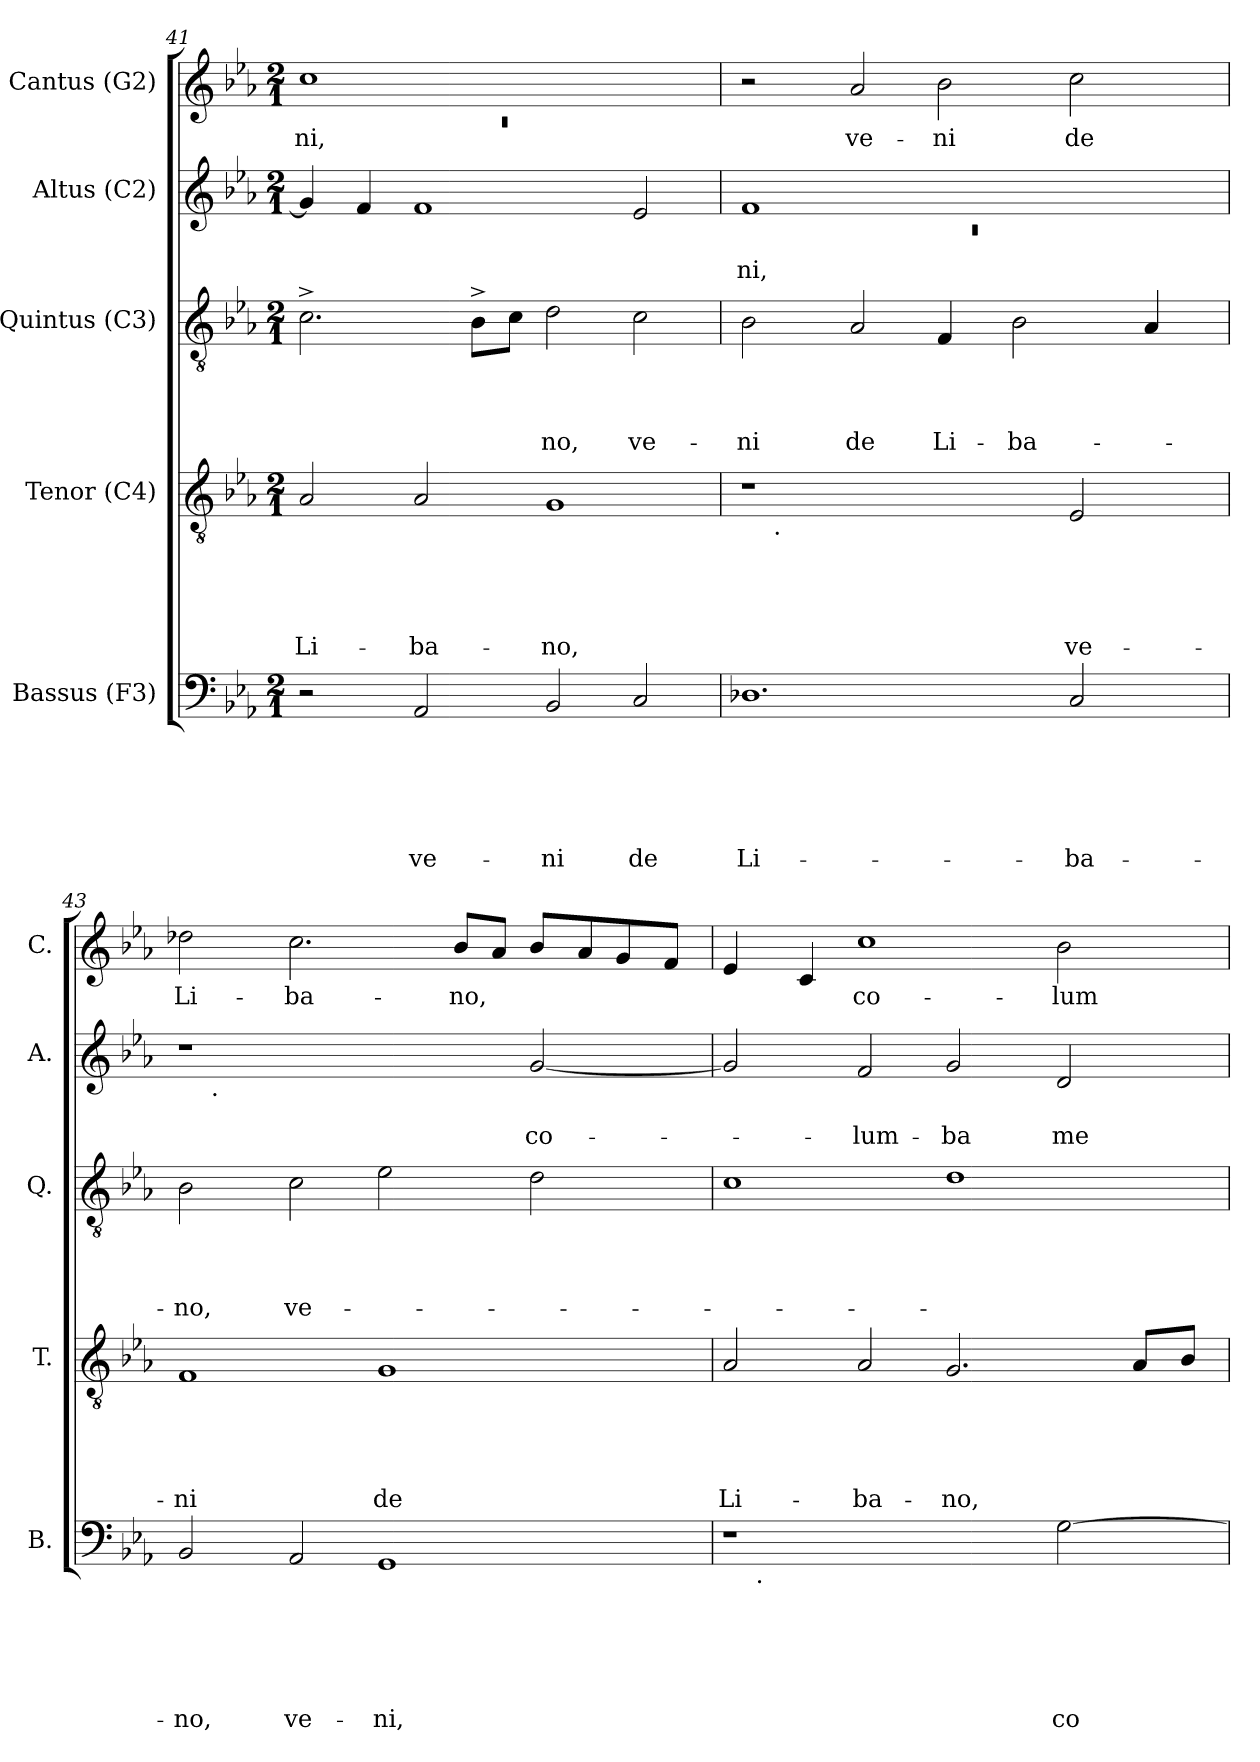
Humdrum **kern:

**kern	**text	**text	**text	**text	**text	**text	**kern	**text	**text	**text	**text	**text	**kern	**text	**text	**text	**text	**kern	**text	**text	**kern	**text
*part5	*part5	*part5	*part5	*part5	*part5	*part5	*part4	*part4	*part4	*part4	*part4	*part4	*part3	*part3	*part3	*part3	*part3	*part2	*part2	*part2	*part1	*part1
*staff5	*staff5	*staff5	*staff5	*staff5	*staff5	*staff5	*staff4	*staff4	*staff4	*staff4	*staff4	*staff4	*staff3	*staff3	*staff3	*staff3	*staff3	*staff2	*staff2	*staff2	*staff1	*staff1
*I"Bassus (F3)	*	*	*	*	*	*	*I"Tenor (C4)	*	*	*	*	*	*I"Quintus (C3)	*	*	*	*	*I"Altus (C2)	*	*	*I"Cantus (G2)	*
*I'B.	*	*	*	*	*	*	*I'T.	*	*	*	*	*	*I'Q.	*	*	*	*	*I'A.	*	*	*I'C.	*
*clefF4	*	*	*	*	*	*	*clefGv2	*	*	*	*	*	*clefGv2	*	*	*	*	*clefG2	*	*	*clefG2	*
*k[b-e-a-]	*	*	*	*	*	*	*k[b-e-a-]	*	*	*	*	*	*k[b-e-a-]	*	*	*	*	*k[b-e-a-]	*	*	*k[b-e-a-]	*
*E-:	*	*	*	*	*	*	*E-:	*	*	*	*	*	*E-:	*	*	*	*	*E-:	*	*	*E-:	*
*M2/1	*	*	*	*	*	*	*M2/1	*	*	*	*	*	*M2/1	*	*	*	*	*M2/1	*	*	*M2/1	*
=41	=41	=41	=41	=41	=41	=41	=41	=41	=41	=41	=41	=41	=41	=41	=41	=41	=41	=41	=41	=41	=41	=41
*	*	*	*	*	*	*	*	*	*	*	*	*	*	*	*	*	*	*	*	*	*^	*
!	!	!	!	!	!	!	!	!	!	!	!	!LO:LY:b	!	!	!	!	!	!	!	!	!	!LO:N:vis=1	!LO:LY:b
2r	.	.	.	.	.	.	2A-/	.	.	.	.	Li-	2.c^>\	.	.	.	.	4g/]	.	.	1cc	0rc	-ni,
.	.	.	.	.	.	.	.	.	.	.	.	.	.	.	.	.	.	4f/	.	.	.	.	.
!	!	!	!	!	!	!LO:LY:b	!	!	!	!	!	!LO:LY:b	!	!	!	!	!	!	!	!	!	!	!
2AA-/	.	.	.	.	.	ve-	2A-/	.	.	.	.	-ba-	.	.	.	.	.	1f	.	.	.	.	.
.	.	.	.	.	.	.	.	.	.	.	.	.	8B-^>\L	.	.	.	.	.	.	.	.	.	.
.	.	.	.	.	.	.	.	.	.	.	.	.	8c\J	.	.	.	.	.	.	.	.	.	.
!	!	!	!	!	!	!LO:LY:b	!	!	!	!	!	!LO:LY:b	!	!	!	!	!LO:LY:b	!	!	!	!	!	!
2BB-/	.	.	.	.	.	-ni	1G	.	.	.	.	-no,	2d\	.	.	.	-no,	.	.	.	1ryy	.	.
!	!	!	!	!	!	!LO:LY:b	!	!	!	!	!	!	!	!	!	!	!LO:LY:b	!	!	!	!	!	!
2C/	.	.	.	.	.	de	.	.	.	.	.	.	2c\	.	.	.	ve-	2e-/	.	.	.	.	.
*	*	*	*	*	*	*	*	*	*	*	*	*	*	*	*	*	*	*	*	*	*v	*v	*
=42	=42	=42	=42	=42	=42	=42	=42	=42	=42	=42	=42	=42	=42	=42	=42	=42	=42	=42	=42	=42	=42	=42
*	*	*	*	*	*	*	*	*	*	*	*	*	*	*	*	*	*	*^	*	*	*	*
!	!	!	!	!	!	!LO:LY:b	!	!	!	!	!	!	!	!	!	!	!LO:LY:b	!	!LO:N:vis=1	!	!LO:LY:b	!	!
*	*	*	*	*	*	*	*^	*	*	*	*	*	*	*	*	*	*	*	*	*	*	*	*
1.D-	.	.	.	.	.	Li-	1r	16.ryy	.	.	.	.	.	2B-\	.	.	.	-ni	1f	0rc	.	-ni,	2r	.
!	!	!	!	!	!	!	!	!LO:TX:b:t=.	!	!	!	!	!	!	!	!	!	!	!	!	!	!	!	!
.	.	.	.	.	.	.	.	1ryy	.	.	.	.	.	.	.	.	.	.	.	.	.	.	.	.
!	!	!	!	!	!	!	!	!	!	!	!	!	!	!	!	!	!	!LO:LY:b	!	!	!	!	!	!LO:LY:b
.	.	.	.	.	.	.	.	.	.	.	.	.	.	2A-/	.	.	.	de	.	.	.	.	2a-/	ve-
!	!	!	!	!	!	!	!	!	!	!	!	!	!	!	!	!	!	!LO:LY:b	!	!	!	!	!	!LO:LY:b
.	.	.	.	.	.	.	2ryy	.	.	.	.	.	.	4F/	.	.	.	Li-	1ryy	.	.	.	2b-\	-ni
.	.	.	.	.	.	.	.	2ryy	.	.	.	.	.	.	.	.	.	.	.	.	.	.	.	.
!	!	!	!	!	!	!	!	!	!	!	!	!	!	!	!	!	!	!LO:LY:b	!	!	!	!	!	!
.	.	.	.	.	.	.	.	.	.	.	.	.	.	2B-\	.	.	.	-ba-	.	.	.	.	.	.
!	!	!	!	!	!	!LO:LY:b	!	!	!	!	!	!	!LO:LY:b	!	!	!	!	!	!	!	!	!	!	!LO:LY:b
2C/	.	.	.	.	.	-ba-	2E-/	.	.	.	.	.	ve-	.	.	.	.	.	.	.	.	.	2cc\	de
.	.	.	.	.	.	.	.	4ryy	.	.	.	.	.	.	.	.	.	.	.	.	.	.	.	.
.	.	.	.	.	.	.	.	.	.	.	.	.	.	4A-/	.	.	.	.	.	.	.	.	.	.
.	.	.	.	.	.	.	.	8ryy	.	.	.	.	.	.	.	.	.	.	.	.	.	.	.	.
.	.	.	.	.	.	.	.	32ryy	.	.	.	.	.	.	.	.	.	.	.	.	.	.	.	.
!!LO:LB:g=z
=43	=43	=43	=43	=43	=43	=43	=43	=43	=43	=43	=43	=43	=43	=43	=43	=43	=43	=43	=43	=43	=43	=43	=43	=43
!	!	!	!	!	!	!LO:LY:b	!	!	!	!	!	!	!LO:LY:b	!	!	!	!	!LO:LY:b	!	!	!	!	!	!LO:LY:b
*	*	*	*	*	*	*	*v	*v	*	*	*	*	*	*	*	*	*	*	*	*	*	*	*	*
2BB-/	.	.	.	.	.	-no,	1F	.	.	.	.	-ni	2B-\	.	.	.	-no,	1r	16.ryy	.	.	2dd-\	Li-
!	!	!	!	!	!	!	!	!	!	!	!	!	!	!	!	!	!	!	!LO:TX:b:t=.	!	!	!	!
.	.	.	.	.	.	.	.	.	.	.	.	.	.	.	.	.	.	.	1ryy	.	.	.	.
!	!	!	!	!	!	!LO:LY:b	!	!	!	!	!	!	!	!	!	!	!LO:LY:b	!	!	!	!	!	!LO:LY:b
2AA-/	.	.	.	.	.	ve-	.	.	.	.	.	.	2c\	.	.	.	ve-	.	.	.	.	2.cc\	-ba-
!	!	!	!	!	!	!LO:LY:b	!	!	!	!	!	!LO:LY:b	!	!	!	!	!	!	!	!	!	!	!
1GG	.	.	.	.	.	-ni,	1G	.	.	.	.	de	2e-\	.	.	.	.	2ryy	.	.	.	.	.
.	.	.	.	.	.	.	.	.	.	.	.	.	.	.	.	.	.	.	2ryy	.	.	.	.
!	!	!	!	!	!	!	!	!	!	!	!	!	!	!	!	!	!	!	!	!	!	!	!LO:LY:b
.	.	.	.	.	.	.	.	.	.	.	.	.	.	.	.	.	.	.	.	.	.	8b-/L	-no,
.	.	.	.	.	.	.	.	.	.	.	.	.	.	.	.	.	.	.	.	.	.	8a-/J	.
!	!	!	!	!	!	!	!	!	!	!	!	!	!	!	!	!	!	!	!	!	!LO:LY:b	!	!
.	.	.	.	.	.	.	.	.	.	.	.	.	2d\	.	.	.	.	[<2g/	.	.	co-	8b-/L	.
.	.	.	.	.	.	.	.	.	.	.	.	.	.	.	.	.	.	.	4ryy	.	.	.	.
.	.	.	.	.	.	.	.	.	.	.	.	.	.	.	.	.	.	.	.	.	.	8a-/	.
.	.	.	.	.	.	.	.	.	.	.	.	.	.	.	.	.	.	.	.	.	.	8g/	.
.	.	.	.	.	.	.	.	.	.	.	.	.	.	.	.	.	.	.	8ryy	.	.	.	.
.	.	.	.	.	.	.	.	.	.	.	.	.	.	.	.	.	.	.	.	.	.	8f/J	.
.	.	.	.	.	.	.	.	.	.	.	.	.	.	.	.	.	.	.	32ryy	.	.	.	.
=44	=44	=44	=44	=44	=44	=44	=44	=44	=44	=44	=44	=44	=44	=44	=44	=44	=44	=44	=44	=44	=44	=44	=44
!	!	!	!	!	!	!	!	!	!	!	!	!LO:LY:b	!	!	!	!	!	!	!	!	!	!	!
*^	*	*	*	*	*	*	*	*	*	*	*	*	*	*	*	*	*	*v	*v	*	*	*	*
1r	16.ryy	.	.	.	.	.	.	2A-/	.	.	.	.	Li-	1c	.	.	.	.	2g/]	.	.	4e-/	.
!	!LO:TX:b:t=.	!	!	!	!	!	!	!	!	!	!	!	!	!	!	!	!	!	!	!	!	!	!
.	1ryy	.	.	.	.	.	.	.	.	.	.	.	.	.	.	.	.	.	.	.	.	.	.
.	.	.	.	.	.	.	.	.	.	.	.	.	.	.	.	.	.	.	.	.	.	4c/	.
!	!	!	!	!	!	!	!	!	!	!	!	!	!LO:LY:b	!	!	!	!	!	!	!	!LO:LY:b	!	!LO:LY:b
.	.	.	.	.	.	.	.	2A-/	.	.	.	.	-ba-	.	.	.	.	.	2f/	.	-lum-	1cc	co-
!	!	!	!	!	!	!	!	!	!	!	!	!	!LO:LY:b	!	!	!	!	!	!	!	!LO:LY:b	!	!
2ryy	.	.	.	.	.	.	.	2.G/	.	.	.	.	-no,	1d	.	.	.	.	2g/	.	-ba	.	.
.	2ryy	.	.	.	.	.	.	.	.	.	.	.	.	.	.	.	.	.	.	.	.	.	.
!	!	!	!	!	!	!	!LO:LY:b	!	!	!	!	!	!	!	!	!	!	!	!	!	!LO:LY:b	!	!LO:LY:b
[>2G\	.	.	.	.	.	.	co-	.	.	.	.	.	.	.	.	.	.	.	2d/	.	me-	2b-\	-lum-
.	4ryy	.	.	.	.	.	.	.	.	.	.	.	.	.	.	.	.	.	.	.	.	.	.
.	.	.	.	.	.	.	.	8A-/L	.	.	.	.	.	.	.	.	.	.	.	.	.	.	.
.	8ryy	.	.	.	.	.	.	.	.	.	.	.	.	.	.	.	.	.	.	.	.	.	.
.	.	.	.	.	.	.	.	8B-/J	.	.	.	.	.	.	.	.	.	.	.	.	.	.	.
.	32ryy	.	.	.	.	.	.	.	.	.	.	.	.	.	.	.	.	.	.	.	.	.	.
*v	*v	*	*	*	*	*	*	*	*	*	*	*	*	*	*	*	*	*	*	*	*	*	*
=	=	=	=	=	=	=	=	=	=	=	=	=	=	=	=	=	=	=	=	=	=	=
*-	*-	*-	*-	*-	*-	*-	*-	*-	*-	*-	*-	*-	*-	*-	*-	*-	*-	*-	*-	*-	*-	*-
